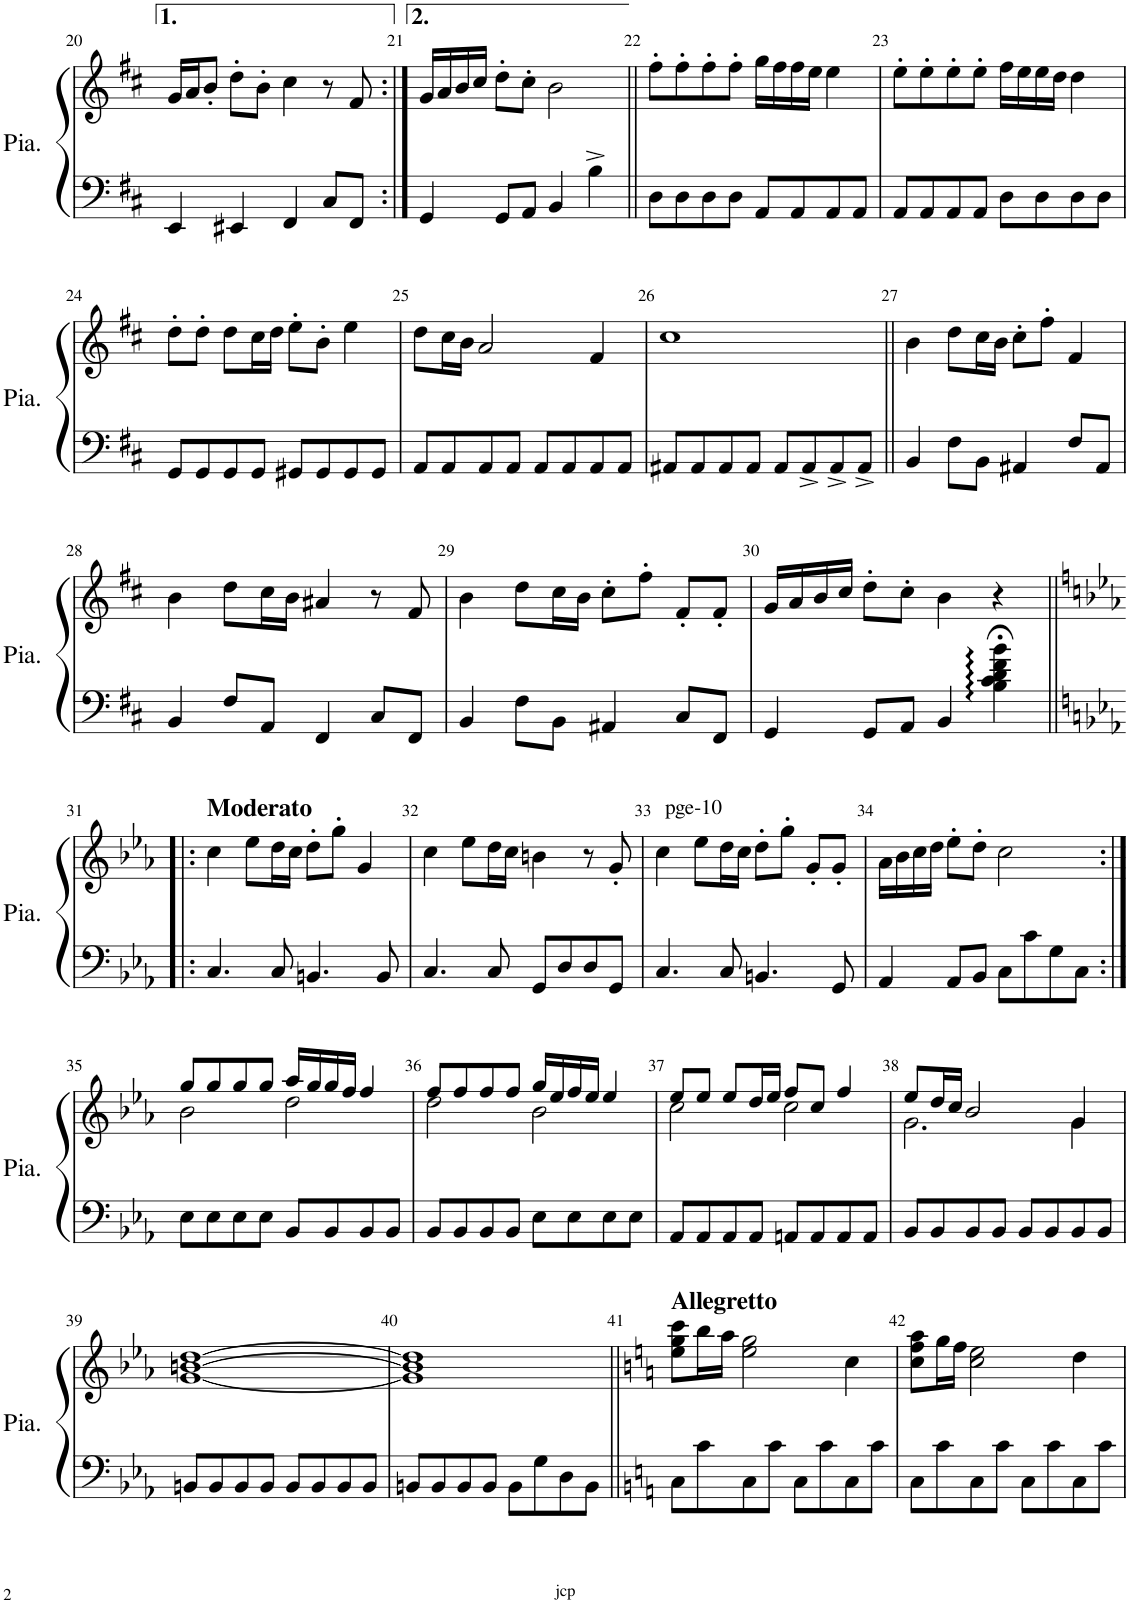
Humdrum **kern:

**kern	**kern
*part1	*part1
*staff2	*staff1
*I"Piano	*
*I'Pia.	*
!!LO:PB:g=z
*clefF4	*clefG2
*k[f#c#]	*k[f#c#]
*M4/4	*M4/4
*met(c)	*met(c)
=20	=20
4EE/	16g/LL
.	16a/J
.	8b'/J
4EE#X/	8dd'\L
.	8b'\J
4FF#/	4cc#\
8C#/L	8r
8FF#/J	8f#/
=21:|!	=21:|!
4GG/	16g/LL
.	16a/
.	16b/
.	16cc#/JJ
8GG/L	8dd'\L
8AA/J	8cc#'\J
4BB/	2b\
4B^\	.
=22||	=22||
8D\L	8ff#'\L
8D\	8ff#'\
8D\	8ff#'\
8D\J	8ff#'\J
8AA/L	16gg\LL
.	16ff#\
8AA/	16ff#\
.	16ee\JJ
8AA/	4ee\
8AA/J	.
=23	=23
8AA/L	8ee'\L
8AA/	8ee'\
8AA/	8ee'\
8AA/J	8ee'\J
8D\L	16ff#\LL
.	16ee\
8D\	16ee\
.	16dd\JJ
8D\	4dd\
8D\J	.
!!LO:LB:g=z
=24	=24
8GG/L	8dd'\L
8GG/	8dd'\J
8GG/	8dd\L
8GG/J	16cc#\L
.	16dd\JJ
8GG#X/L	8ee'\L
8GG#/	8b'\J
8GG#/	4ee\
8GG#/J	.
=25	=25
8AA/L	8dd\L
8AA/	16cc#\L
.	16b\JJ
8AA/	2a/
8AA/J	.
8AA/L	.
8AA/	.
8AA/	4f#/
8AA/J	.
=26	=26
8AA#X/L	1cc#
8AA#/	.
8AA#/	.
8AA#/J	.
8AA#/L	.
8AA#^/	.
8AA#^/	.
8AA#^/J	.
=27||	=27||
4BB/	4b\
8F#\L	8dd\L
8BB\J	16cc#\L
.	16b\JJ
4AA#X/	8cc#'\L
.	8ff#'\J
8F#/L	4f#/
8AA#/J	.
!!LO:LB:g=z
=28	=28
4BB/	4b\
8F#/L	8dd\L
8AA/J	16cc#\L
.	16b\JJ
4FF#/	4a#X/
8C#/L	8r
8FF#/J	8f#/
=29	=29
4BB/	4b\
8F#\L	8dd\L
8BB\J	16cc#\L
.	16b\JJ
4AA#X/	8cc#'\L
.	8ff#'\J
8C#/L	8f#'/L
8FF#/J	8f#'/J
=30	=30
4GG/	16g/LL
.	16a/
.	16b/
.	16cc#/JJ
8GG/L	8dd'\L
8AA/J	8cc#'\J
4BB/	4b\
4B\:;< 4c#\:;< 4d\:;< 4f#\:;< 4b\:;<	4r
!!LO:LB:g=z
=31!|:	=31!|:
*k[b-e-a-]	*k[b-e-a-]
!	!LO:TX:a:B:t=Moderato
4.C/	4cc\
.	8ee-\L
8C/	16dd\L
.	16cc\JJ
4.BBn/	8dd'\L
.	8gg'\J
.	4g/
8BB/	.
=32	=32
4.C/	4cc\
.	8ee-\L
8C/	16dd\L
.	16cc\JJ
8GG/L	4bn\
8D/	.
8D/	8r
8GG/J	8g'/
=33	=33
!	!LO:TX:a:t=pge-10
4.C/	4cc\
.	8ee-\L
8C/	16dd\L
.	16cc\JJ
4.BBn/	8dd'\L
.	8gg'\J
.	8g'/L
8GG/	8g'/J
=34	=34
4AA-/	16a-\LL
.	16b-\
.	16cc\
.	16dd\JJ
8AA-/L	8ee-'\L
8BB-/J	8dd'\J
8C\L	2cc\
8c\	.
8G\	.
8C\J	.
!!LO:LB:g=z
=35:|!	=35:|!
*	*^
8E-\L	8gg/L	2b-\
8E-\	8gg/	.
8E-\	8gg/	.
8E-\J	8gg/J	.
8BB-/L	16aa-/LL	2dd\
.	16gg/	.
8BB-/	16gg/	.
.	16ff/JJ	.
8BB-/	4ff/	.
8BB-/J	.	.
=36	=36	=36
8BB-/L	8ff/L	2dd\
8BB-/	8ff/	.
8BB-/	8ff/	.
8BB-/J	8ff/J	.
8E-\L	16gg/LL	2b-\
.	16ee-/	.
8E-\	16ff/	.
.	16ee-/JJ	.
8E-\	4ee-/	.
8E-\J	.	.
=37	=37	=37
8AA-/L	8ee-/L	2cc\
8AA-/	8ee-/J	.
8AA-/	8ee-/L	.
8AA-/J	16dd/L	.
.	16ee-/JJ	.
8AAn/L	8ff/L	2cc\
8AA/	8cc/J	.
8AA/	4ff/	.
8AA/J	.	.
=38	=38	=38
8BB-/L	8ee-/L	2.g\
8BB-/	16dd/L	.
.	16cc/JJ	.
8BB-/	2b-/	.
8BB-/J	.	.
8BB-/L	.	.
8BB-/	.	.
8BB-/	4g/	4g\
8BB-/J	.	.
*	*v	*v
!!LO:LB:g=z
=39	=39
8BBn/L	[1g [1bn [1dd
8BB/	.
8BB/	.
8BB/J	.
8BB/L	.
8BB/	.
8BB/	.
8BB/J	.
=40	=40
8BBn/L	1g] 1b] 1dd]
8BB/	.
8BB/	.
8BB/J	.
8BB\L	.
8G\	.
8D\	.
8BB\J	.
=41||	=41||
*k[]	*k[]
!	!LO:TX:a:B:t=Allegretto
8C\L	8ee\ 8gg\ 8ccc\L
8c\	16bb\L
.	16aa\JJ
8C\	2ee\ 2gg\
8c\J	.
8C\L	.
8c\	.
8C\	4cc\
8c\J	.
=42	=42
8C\L	8cc\ 8ff\ 8aa\L
8c\	16gg\L
.	16ff\JJ
8C\	2cc\ 2ee\
8c\J	.
8C\L	.
8c\	.
8C\	4dd\
8c\J	.
=	=
*-	*-
